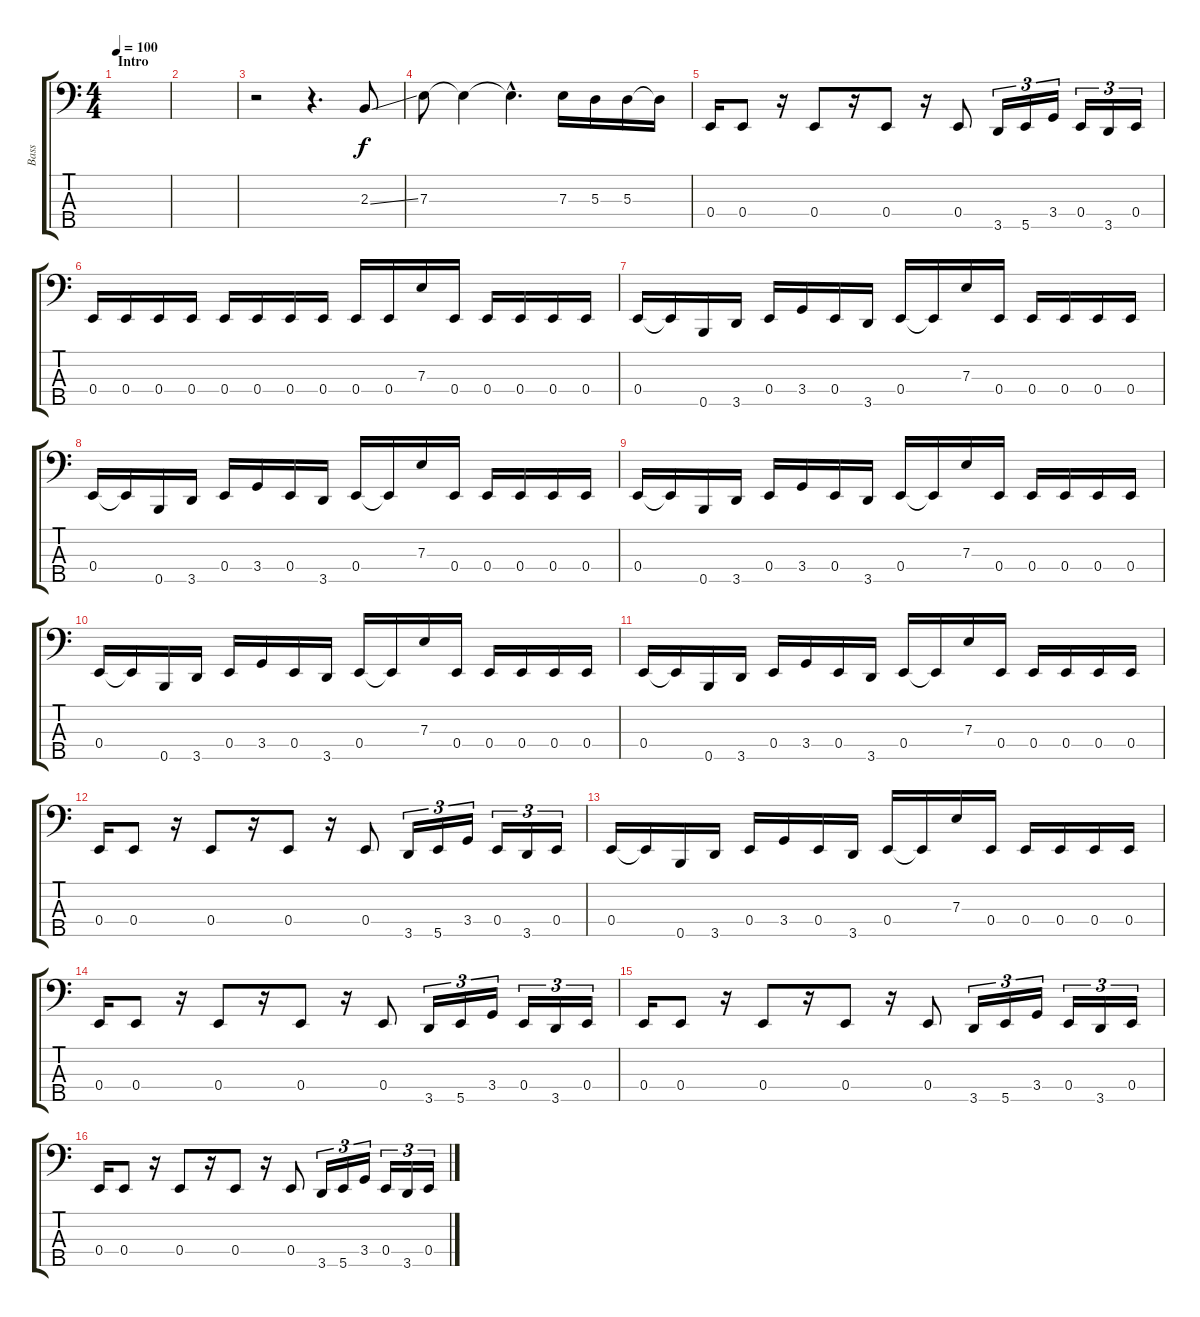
\track ("Bass" "Bass") {instrument electricbassfinger}
\staff {score tabs}
\tuning (G2 D2 A1 E1 B0) {hide}
\ts (4 4)
\section ("" "Intro")
\tempo 100
\clef f4
\ks c
|
|
r.2 r.4{d} 2.3{ss}.8 |
7.3.8 7.3{t}.4 7.3{hac t}.4{d} 7.3.16 5.3.16 5.3.16 5.3{t}.16 |
0.4.16 0.4.8 r.16 0.4.8 r.16 0.4.8 r.16 0.4.8 3.5.16{tu (3 2)} 5.5.16{tu (3 2)} 3.4.16{tu (3 2)} 0.4.16{tu (3 2)} 3.5.16{tu (3 2)} 0.4.16{tu (3 2)} |
0.4.16 0.4.16 0.4.16 0.4.16 0.4.16 0.4.16 0.4.16 0.4.16 0.4.16 0.4.16 7.3.16 0.4.16 0.4.16 0.4.16 0.4.16 0.4.16 |
0.4.16 0.4{t}.16 0.5.16 3.5.16 0.4.16 3.4.16 0.4.16 3.5.16 0.4.16 0.4{t}.16 7.3.16 0.4.16 0.4.16 0.4.16 0.4.16 0.4.16 |
0.4.16 0.4{t}.16 0.5.16 3.5.16 0.4.16 3.4.16 0.4.16 3.5.16 0.4.16 0.4{t}.16 7.3.16 0.4.16 0.4.16 0.4.16 0.4.16 0.4.16 |
0.4.16 0.4{t}.16 0.5.16 3.5.16 0.4.16 3.4.16 0.4.16 3.5.16 0.4.16 0.4{t}.16 7.3.16 0.4.16 0.4.16 0.4.16 0.4.16 0.4.16 |
0.4.16 0.4{t}.16 0.5.16 3.5.16 0.4.16 3.4.16 0.4.16 3.5.16 0.4.16 0.4{t}.16 7.3.16 0.4.16 0.4.16 0.4.16 0.4.16 0.4.16 |
0.4.16 0.4{t}.16 0.5.16 3.5.16 0.4.16 3.4.16 0.4.16 3.5.16 0.4.16 0.4{t}.16 7.3.16 0.4.16 0.4.16 0.4.16 0.4.16 0.4.16 |
0.4.16 0.4.8 r.16 0.4.8 r.16 0.4.8 r.16 0.4.8 3.5.16{tu (3 2)} 5.5.16{tu (3 2)} 3.4.16{tu (3 2)} 0.4.16{tu (3 2)} 3.5.16{tu (3 2)} 0.4.16{tu (3 2)} |
0.4.16 0.4{t}.16 0.5.16 3.5.16 0.4.16 3.4.16 0.4.16 3.5.16 0.4.16 0.4{t}.16 7.3.16 0.4.16 0.4.16 0.4.16 0.4.16 0.4.16 |
0.4.16 0.4.8 r.16 0.4.8 r.16 0.4.8 r.16 0.4.8 3.5.16{tu (3 2)} 5.5.16{tu (3 2)} 3.4.16{tu (3 2)} 0.4.16{tu (3 2)} 3.5.16{tu (3 2)} 0.4.16{tu (3 2)} |
0.4.16 0.4.8 r.16 0.4.8 r.16 0.4.8 r.16 0.4.8 3.5.16{tu (3 2)} 5.5.16{tu (3 2)} 3.4.16{tu (3 2)} 0.4.16{tu (3 2)} 3.5.16{tu (3 2)} 0.4.16{tu (3 2)} |
0.4.16 0.4.8 r.16 0.4.8 r.16 0.4.8 r.16 0.4.8 3.5.16{tu (3 2)} 5.5.16{tu (3 2)} 3.4.16{tu (3 2)} 0.4.16{tu (3 2)} 3.5.16{tu (3 2)} 0.4.16{tu (3 2)}
